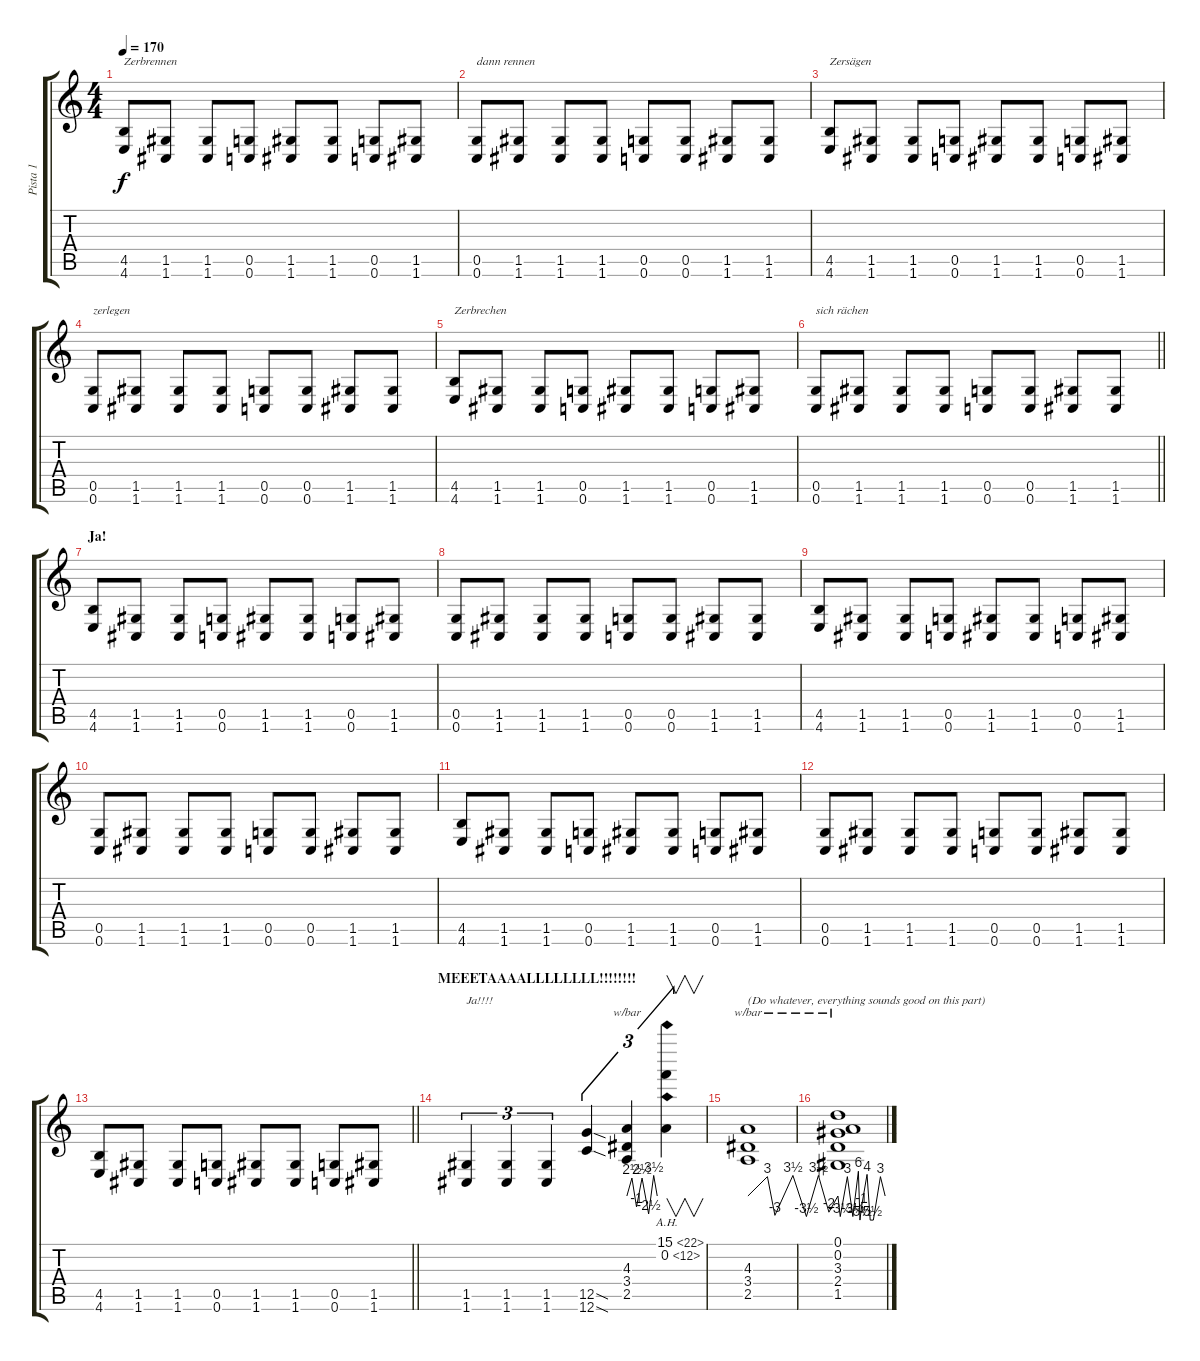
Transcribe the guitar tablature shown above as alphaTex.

\track ("Pista 1" "Pista 1") {instrument distortionguitar}
\staff {score tabs}
\tuning (D4 A3 F3 C3 G2 C2) {hide}
\ts (4 4)
\tempo 170
\clef g2
\ks c
(4.5 4.6).8{txt "Zerbrennen" dy f} (1.5 1.6).8 (1.5 1.6).8 (0.5 0.6).8 (1.5 1.6).8 (1.5 1.6).8 (0.5 0.6).8 (1.5 1.6).8 |
(0.5 0.6).8{txt "dann rennen"} (1.5 1.6).8 (1.5 1.6).8 (1.5 1.6).8 (0.5 0.6).8 (0.5 0.6).8 (1.5 1.6).8 (1.5 1.6).8 |
(4.5 4.6).8{txt "Zersägen"} (1.5 1.6).8 (1.5 1.6).8 (0.5 0.6).8 (1.5 1.6).8 (1.5 1.6).8 (0.5 0.6).8 (1.5 1.6).8 |
(0.5 0.6).8{txt "zerlegen"} (1.5 1.6).8 (1.5 1.6).8 (1.5 1.6).8 (0.5 0.6).8 (0.5 0.6).8 (1.5 1.6).8 (1.5 1.6).8 |
(4.5 4.6).8{txt "Zerbrechen"} (1.5 1.6).8 (1.5 1.6).8 (0.5 0.6).8 (1.5 1.6).8 (1.5 1.6).8 (0.5 0.6).8 (1.5 1.6).8 |
\barLineRight lightlight
(0.5 0.6).8{txt "sich rächen"} (1.5 1.6).8 (1.5 1.6).8 (1.5 1.6).8 (0.5 0.6).8 (0.5 0.6).8 (1.5 1.6).8 (1.5 1.6).8 |
\section ("" "Ja!")
(4.5 4.6).8 (1.5 1.6).8 (1.5 1.6).8 (0.5 0.6).8 (1.5 1.6).8 (1.5 1.6).8 (0.5 0.6).8 (1.5 1.6).8 |
(0.5 0.6).8 (1.5 1.6).8 (1.5 1.6).8 (1.5 1.6).8 (0.5 0.6).8 (0.5 0.6).8 (1.5 1.6).8 (1.5 1.6).8 |
(4.5 4.6).8 (1.5 1.6).8 (1.5 1.6).8 (0.5 0.6).8 (1.5 1.6).8 (1.5 1.6).8 (0.5 0.6).8 (1.5 1.6).8 |
(0.5 0.6).8 (1.5 1.6).8 (1.5 1.6).8 (1.5 1.6).8 (0.5 0.6).8 (0.5 0.6).8 (1.5 1.6).8 (1.5 1.6).8 |
(4.5 4.6).8 (1.5 1.6).8 (1.5 1.6).8 (0.5 0.6).8 (1.5 1.6).8 (1.5 1.6).8 (0.5 0.6).8 (1.5 1.6).8 |
(0.5 0.6).8 (1.5 1.6).8 (1.5 1.6).8 (1.5 1.6).8 (0.5 0.6).8 (0.5 0.6).8 (1.5 1.6).8 (1.5 1.6).8 |
\barLineRight lightlight
(4.5 4.6).8 (1.5 1.6).8 (1.5 1.6).8 (0.5 0.6).8 (1.5 1.6).8 (1.5 1.6).8 (0.5 0.6).8 (1.5 1.6).8 |
\section ("" "MEEETAAAALLLLLLLL!!!!!!!!")
(1.5 1.6).4{tu (3 2) txt "Ja!!!!"} (1.5 1.6).4{tu (3 2)} (1.5 1.6).4{tu (3 2)} (12.5{sod} 12.6{sod}).4{tu (3 2)} (4.3 3.4 2.5).4{tu (3 2) tbe (custom default 0 0 10 10 19 -4 30 10 43 -10 53 14 60 0)} (15.1{ah 7} 0.2{ah 12}).4{v tu (3 2)} |
(4.3 3.4 2.5).1{tbe (custom default 0 0 13 12 18 -12 30 14 39 -14 47 14 54 -8 60 0) txt "(Do whatever, everything sounds good on this part)"} |
(0.1 0.2 3.3 2.4 1.5).1{tbe (custom default 0 0 3 -14 12 12 19 -14 26 24 28 -22 30 -4 37 16 41 -22 45 -22 54 12 60 0)}
